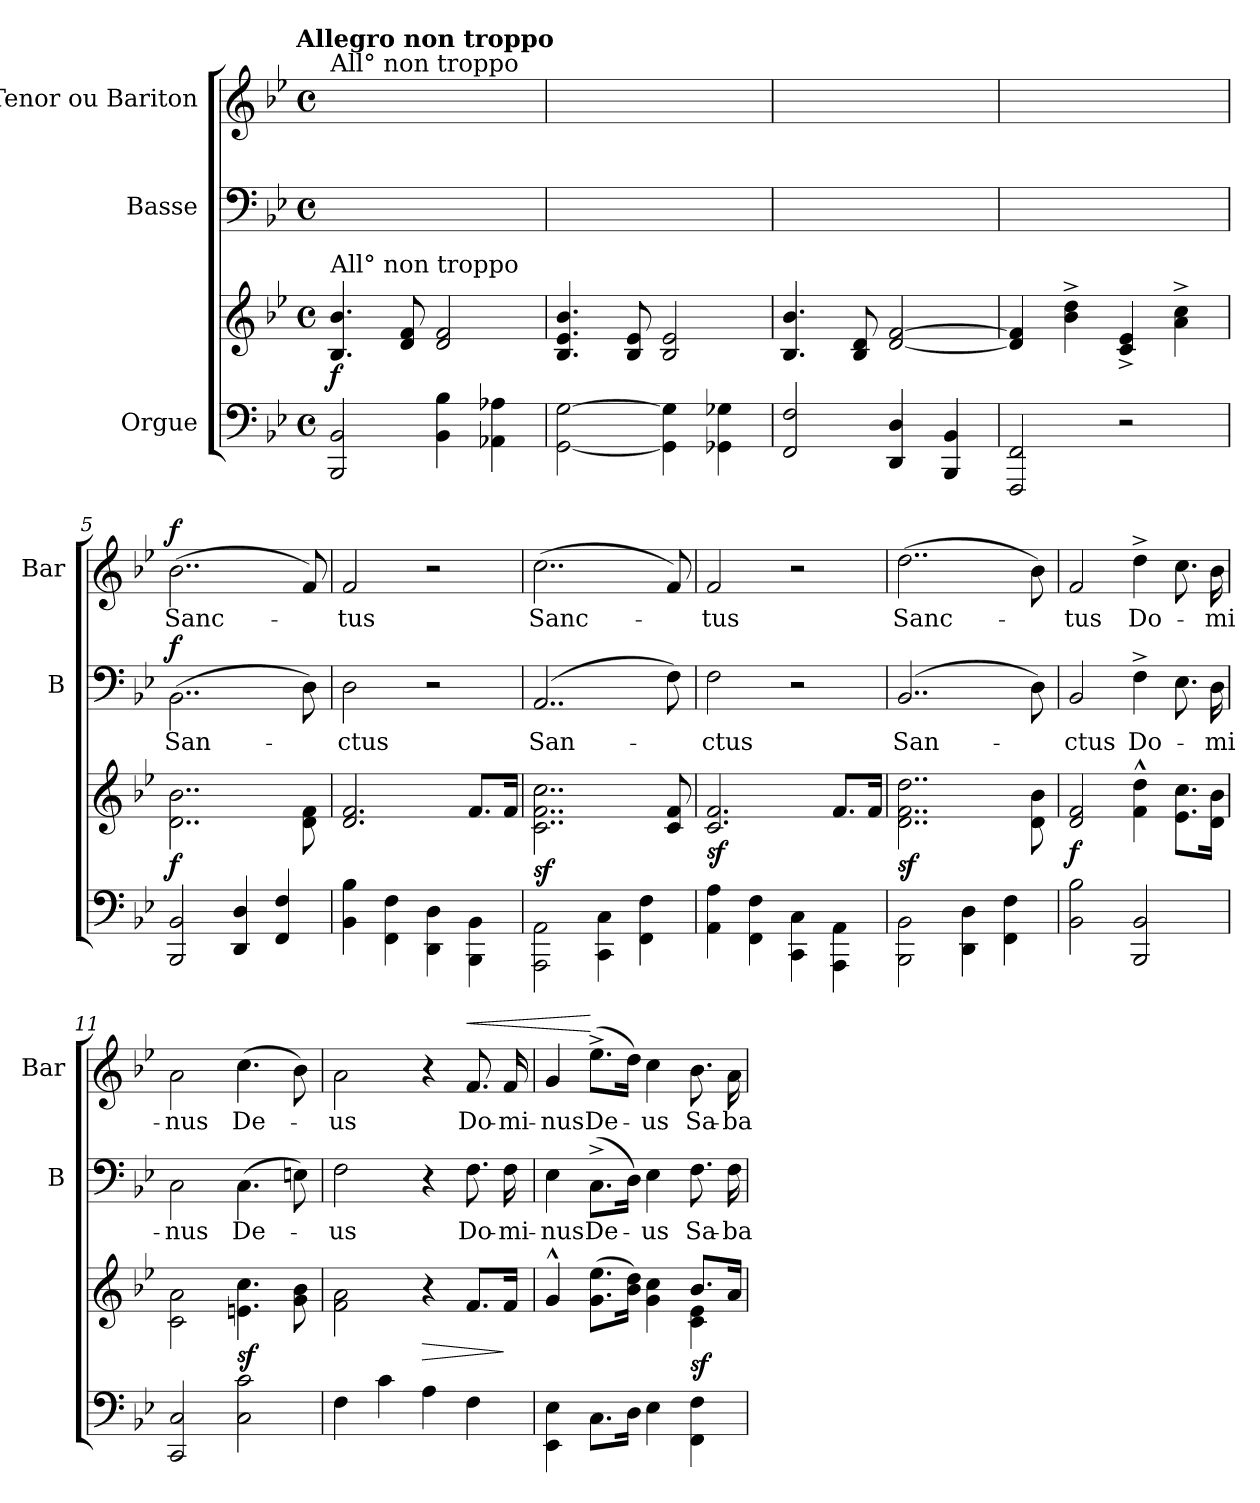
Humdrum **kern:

**kern	**kern	**dynam	**kern	**text	**dynam	**kern	**text	**dynam
*part3	*part3	*part3	*part2	*part2	*part2	*part1	*part1	*part1
*staff4	*staff3	*staff3/4	*staff2	*staff2	*staff2	*staff1	*staff1	*staff1
*I"Orgue	*	*	*I"Basse	*	*	*I"Tenor ou Bariton	*	*
*	*	*	*I'B	*	*	*I'Bar	*	*
*clefF4	*clefG2	*	*clefF4	*	*	*clefG2	*	*
*	*	*	*	*	*	*ITrd8c12	*	*
*k[b-e-]	*k[b-e-]	*	*k[b-e-]	*	*	*k[b-e-]	*	*
*B-:	*B-:	*	*B-:	*	*	*B-:	*	*
!!LO:TX:omd:t=Allegro non troppo
*M4/4	*M4/4	*	*M4/4	*	*	*M4/4	*	*
*met(c)	*met(c)	*	*met(c)	*	*	*met(c)	*	*
*MM132	*MM132	*	*MM132	*	*	*MM132	*	*
=1	=1	=1	=1	=1	=1	=1	=1	=1
!	!	!	!	!	!	!LO:TX:a:t=All° non troppo	!	!
!	!LO:TX:a:t=All° non troppo	!	!	!	!	!	!	!
2BBB-/ 2BB-/	4.B-/ 4.b-/	f	1ryy	.	.	1ryy	.	.
.	8d/ 8f/	.	.	.	.	.	.	.
4BB-\ 4B-\	2d/ 2f/	.	.	.	.	.	.	.
4AA-X\ 4A-X\	.	.	.	.	.	.	.	.
=2	=2	=2	=2	=2	=2	=2	=2	=2
[2GG\ [2G\	4.B-/ 4.e-/ 4.b-/	.	1ryy	.	.	1ryy	.	.
.	8B-/ 8e-/	.	.	.	.	.	.	.
4GG]\ 4G]\	2B-/ 2e-/	.	.	.	.	.	.	.
4GG-X\ 4G-X\	.	.	.	.	.	.	.	.
=3	=3	=3	=3	=3	=3	=3	=3	=3
2FF/ 2F/	4.B-/ 4.b-/	.	1ryy	.	.	1ryy	.	.
.	8B-/ 8d/	.	.	.	.	.	.	.
4DD/ 4D/	[2d/ [2f/	.	.	.	.	.	.	.
4BBB-/ 4BB-/	.	.	.	.	.	.	.	.
=4	=4	=4	=4	=4	=4	=4	=4	=4
2FFF/ 2FF/	4d]/ 4f]/	.	1ryy	.	.	1ryy	.	.
.	4b-^<\ 4dd^<\	.	.	.	.	.	.	.
2r	4c^</ 4e-^</	.	.	.	.	.	.	.
.	4a^<\ 4cc^<\	.	.	.	.	.	.	.
=5	=5	=5	=5	=5	=5	=5	=5	=5
!	!	!	!	!	!LO:DY:a	!	!	!LO:DY:a
2BBB-/ 2BB-/	2..d\ 2..b-\	f	(2..BB-\	San-	f	(2..B-\	Sanc-	f
4DD/ 4D/	.	.	.	.	.	.	.	.
4FF/ 4F/	.	.	.	.	.	.	.	.
.	8d\ 8f\	.	8D\)	.	.	8F/)	.	.
=6	=6	=6	=6	=6	=6	=6	=6	=6
4BB-\ 4B-\	2.d/ 2.f/	.	2D\	-ctus	.	2F/	-tus	.
4FF\ 4F\	.	.	.	.	.	.	.	.
4DD\ 4D\	.	.	2r	.	.	2r	.	.
4BBB-\ 4BB-\	8.f/L	.	.	.	.	.	.	.
.	16f/Jk	.	.	.	.	.	.	.
=7	=7	=7	=7	=7	=7	=7	=7	=7
2AAA\ 2AA\	2..c\ 2..f\ 2..cc\	sf	(2..AA/	San-	.	(2..c\	Sanc-	.
4CC\ 4C\	.	.	.	.	.	.	.	.
4FF\ 4F\	.	.	.	.	.	.	.	.
.	8c/ 8f/	.	8F\)	.	.	8F/)	.	.
=8	=8	=8	=8	=8	=8	=8	=8	=8
4AA\ 4A\	2.c/ 2.f/	sf	2F\	-ctus	.	2F/	-tus	.
4FF\ 4F\	.	.	.	.	.	.	.	.
4CC\ 4C\	.	.	2r	.	.	2r	.	.
4AAA\ 4AA\	8.f/L	.	.	.	.	.	.	.
.	16f/Jk	.	.	.	.	.	.	.
=9	=9	=9	=9	=9	=9	=9	=9	=9
2BBB-\ 2BB-\	2..d\ 2..f\ 2..dd\	sf	(2..BB-/	San-	.	(2..d\	Sanc-	.
4DD\ 4D\	.	.	.	.	.	.	.	.
4FF\ 4F\	.	.	.	.	.	.	.	.
.	8d\ 8b-\	.	8D\)	.	.	8B-\)	.	.
=10	=10	=10	=10	=10	=10	=10	=10	=10
2BB-\ 2B-\	2d/ 2f/	f	2BB-/	-ctus	.	2F/	-tus	.
2BBB-/ 2BB-/	4f^^\ 4dd^^\	.	4F^\	Do-	.	4d^\	Do-	.
.	8.e-\ 8.cc\L	.	8.E-\	.	.	8.c\	.	.
.	16d\ 16b-\Jk	.	16D\	-mi-	.	16B-\	mi-	.
=11	=11	=11	=11	=11	=11	=11	=11	=11
2CC/ 2C/	2c\ 2a\	.	2C\	-nus	.	2A\	-nus	.
2C\ 2c\	4.en\ 4.cc\	sf	(4.C\	De-	.	(4.c\	De-	.
.	8g\ 8b-\	.	8En\)	.	.	8B-\)	.	.
=12	=12	=12	=12	=12	=12	=12	=12	=12
4F\	2f\ 2a\	.	2F\	-us	.	2A\	-us	.
4c\	.	.	.	.	.	.	.	.
4A\	4r	>	4r	.	.	4r	.	.
!	!	!	!	!	!	!	!	!LO:HP:a
4F\	8.f/L	.	8.F\	Do-	.	8.F/	Do-	<
.	16f/Jk	]	16F\	-mi-	.	16F/	-mi-	.
=13	=13	=13	=13	=13	=13	=13	=13	=13
*	*^	*	*	*	*	*	*	*
4EE-\ 4E-\	4g^^>/	2.ryy	.	4E-\	-nus	.	4G/	-nus	.
8.C\L	(>8.g\ 8.ee-\L	.	.	(8.C^\L	De-	.	(8.e-^\L	De-	[
16D\Jk	16b-\ 16dd\Jk)	.	.	16D\Jk)	.	.	16d\Jk)	.	.
4E-\	4g\ 4cc\	.	.	4E-\	-us	.	4c\	-us	.
4FF\ 4F\	8.b-/L	4c\ 4e-\	sf	8.F\	Sa-	.	8.B-\	Sa-	.
.	16a/Jk	.	.	16F\	-ba-	.	16A\	-ba-	.
*	*v	*v	*	*	*	*	*	*	*
=	=	=	=	=	=	=	=	=
*-	*-	*-	*-	*-	*-	*-	*-	*-
